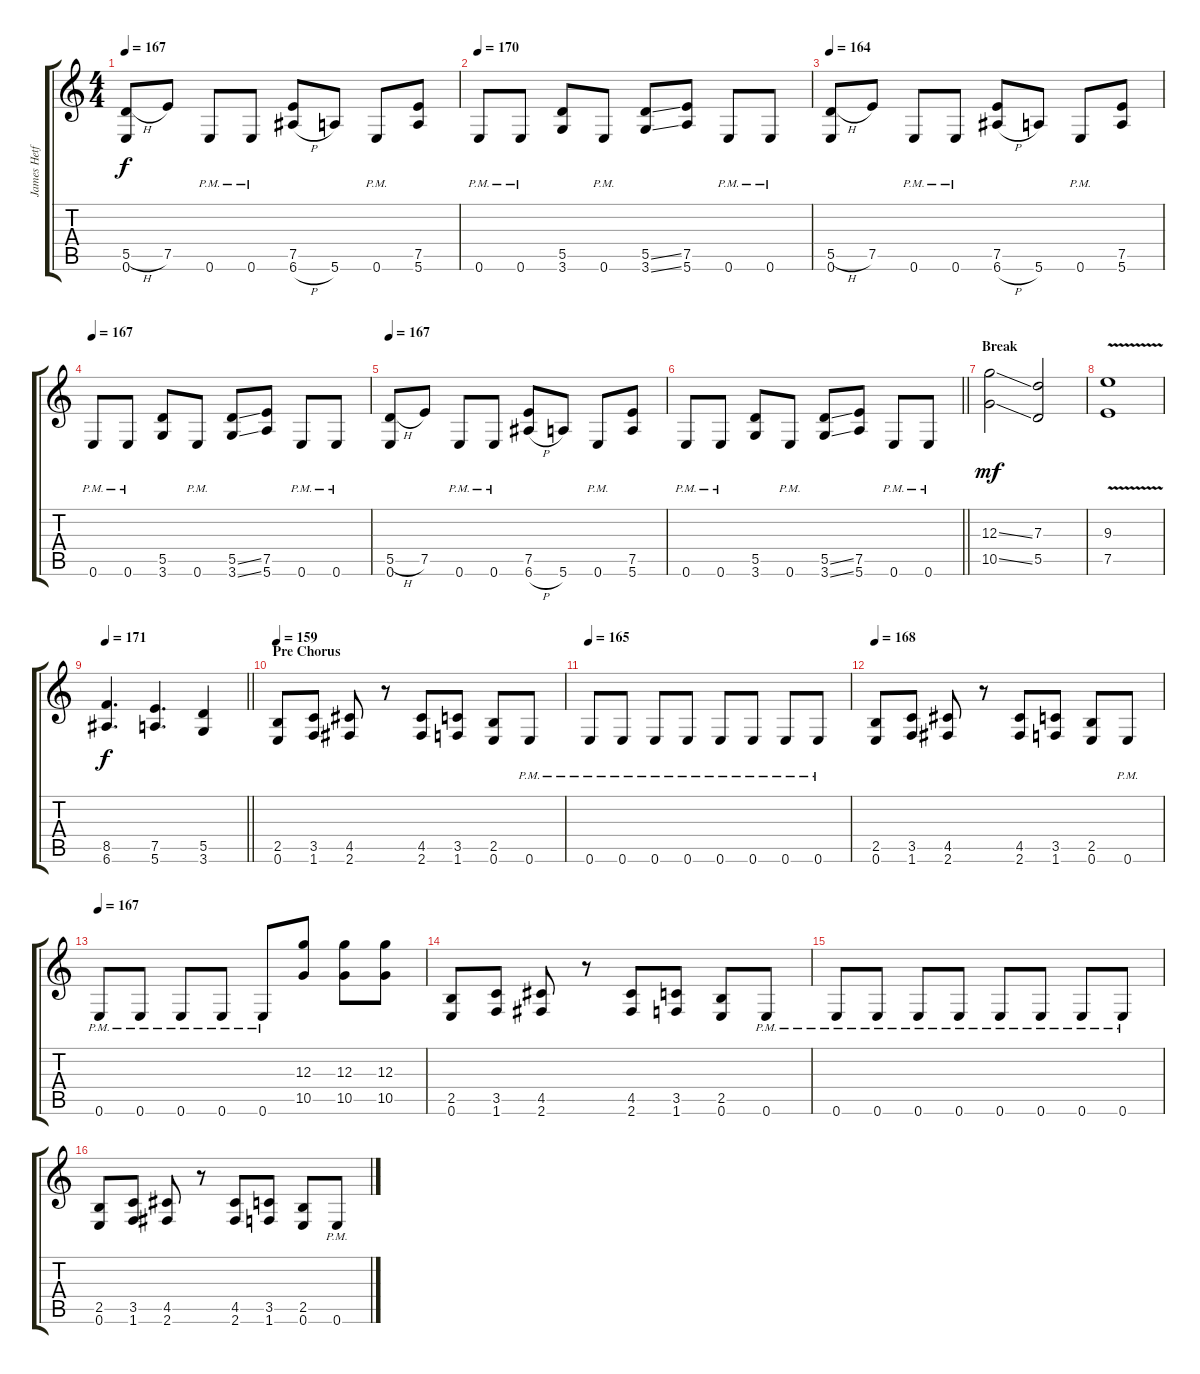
\track ("James Hetfield" "James Hetf") {instrument overdrivenguitar}
\staff {score tabs}
\tuning (E4 B3 G3 D3 A2 E2) {hide}
\ts (4 4)
\tempo 167
\clef g2
\ks c
(5.5{h} 0.6).8{dy f} 7.5.8 0.6{pm}.8 0.6{pm}.8 (7.5 6.6{h}).8 5.6.8 0.6{pm}.8 (7.5 5.6).8 |
\tempo 170
0.6{pm}.8 0.6{pm}.8 (5.5 3.6).8 0.6{pm}.8 (5.5{ss} 3.6{ss}).8 (7.5 5.6).8 0.6{pm}.8 0.6{pm}.8 |
\tempo 164
(5.5{h} 0.6).8 7.5.8 0.6{pm}.8 0.6{pm}.8 (7.5 6.6{h}).8 5.6.8 0.6{pm}.8 (7.5 5.6).8 |
\tempo 167
0.6{pm}.8 0.6{pm}.8 (5.5 3.6).8 0.6{pm}.8 (5.5{ss} 3.6{ss}).8 (7.5 5.6).8 0.6{pm}.8 0.6{pm}.8 |
\tempo 167
(5.5{h} 0.6).8 7.5.8 0.6{pm}.8 0.6{pm}.8 (7.5 6.6{h}).8 5.6.8 0.6{pm}.8 (7.5 5.6).8 |
\barLineRight lightlight
0.6{pm}.8 0.6{pm}.8 (5.5 3.6).8 0.6{pm}.8 (5.5{ss} 3.6{ss}).8 (7.5 5.6).8 0.6{pm}.8 0.6{pm}.8 |
\section ("" "Break")
(12.3{ss} 10.5{ss}).2{dy mf} (7.3 5.5).2 |
(9.3{v} 7.5).1 |
\tempo 171
\barLineRight lightlight
(8.5 6.6).4{d dy f} (7.5 5.6).4{d} (5.5 3.6).4 |
\section ("" "Pre Chorus")
\tempo 159
(2.5 0.6).8 (3.5 1.6).8 (4.5 2.6).8 r.8 (4.5 2.6).8 (3.5 1.6).8 (2.5 0.6).8 0.6{pm}.8 |
\tempo 165
0.6{pm}.8 0.6{pm}.8 0.6{pm}.8 0.6{pm}.8 0.6{pm}.8 0.6{pm}.8 0.6{pm}.8 0.6{pm}.8 |
\tempo 168
(2.5 0.6).8 (3.5 1.6).8 (4.5 2.6).8 r.8 (4.5 2.6).8 (3.5 1.6).8 (2.5 0.6).8 0.6{pm}.8 |
\tempo 167
0.6{pm}.8 0.6{pm}.8 0.6{pm}.8 0.6{pm}.8 0.6{pm}.8 (12.3 10.5).8 (12.3 10.5).8 (12.3 10.5).8 |
(2.5 0.6).8 (3.5 1.6).8 (4.5 2.6).8 r.8 (4.5 2.6).8 (3.5 1.6).8 (2.5 0.6).8 0.6{pm}.8 |
0.6{pm}.8 0.6{pm}.8 0.6{pm}.8 0.6{pm}.8 0.6{pm}.8 0.6{pm}.8 0.6{pm}.8 0.6{pm}.8 |
(2.5 0.6).8 (3.5 1.6).8 (4.5 2.6).8 r.8 (4.5 2.6).8 (3.5 1.6).8 (2.5 0.6).8 0.6{pm}.8
